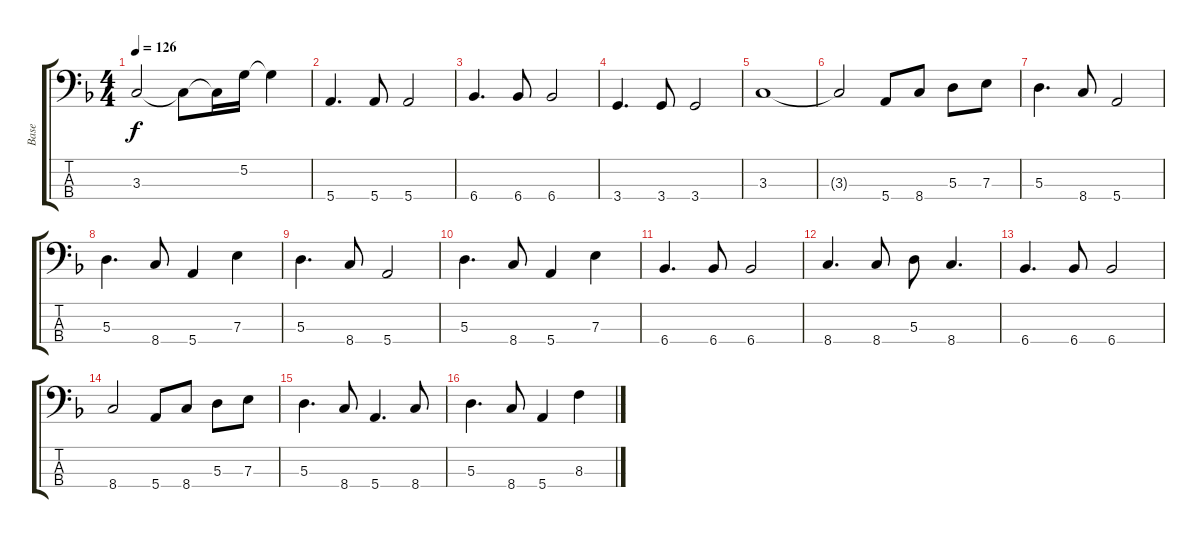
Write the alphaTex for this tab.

\track ("Base" "Base") {instrument electricbassfinger}
\staff {score tabs}
\tuning (G2 D2 A1 E1) {hide}
\ts (4 4)
\tempo 126
\clef f4
\ks dminor
3.3.2{dy f} 3.3{t}.8 3.3{t}.16 5.2.16 5.2{t}.4 |
5.4.4{d} 5.4.8 5.4.2 |
6.4.4{d} 6.4.8 6.4.2 |
3.4.4{d} 3.4.8 3.4.2 |
3.3.1 |
3.3{t}.2 5.4.8 8.4.8 5.3.8 7.3.8 |
5.3.4{d} 8.4.8 5.4.2 |
5.3.4{d} 8.4.8 5.4.4 7.3.4 |
5.3.4{d} 8.4.8 5.4.2 |
5.3.4{d} 8.4.8 5.4.4 7.3.4 |
6.4.4{d} 6.4.8 6.4.2 |
8.4.4{d} 8.4.8 5.3.8 8.4.4{d} |
6.4.4{d} 6.4.8 6.4.2 |
8.4.2 5.4.8 8.4.8 5.3.8 7.3.8 |
5.3.4{d} 8.4.8 5.4.4{d} 8.4.8 |
5.3.4{d} 8.4.8 5.4.4 8.3.4
